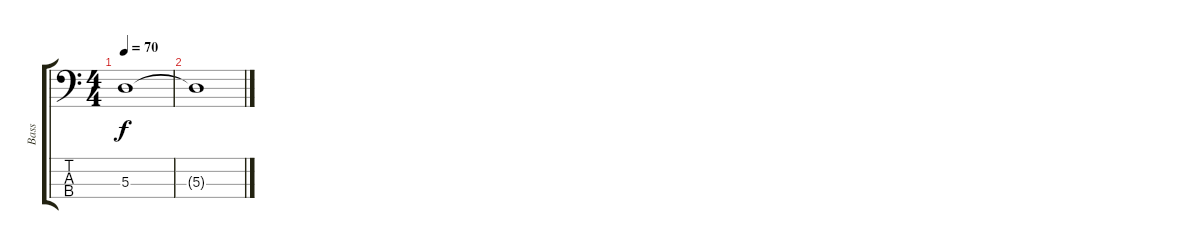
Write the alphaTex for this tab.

\track ("Bass" "Bass") {instrument electricbassfinger}
\staff {score tabs}
\tuning (G2 D2 A1 E1) {hide}
\ts (4 4)
\tempo 70
\clef f4
\ks c
5.3{t}.1{dy f} |
5.3{t}.1
